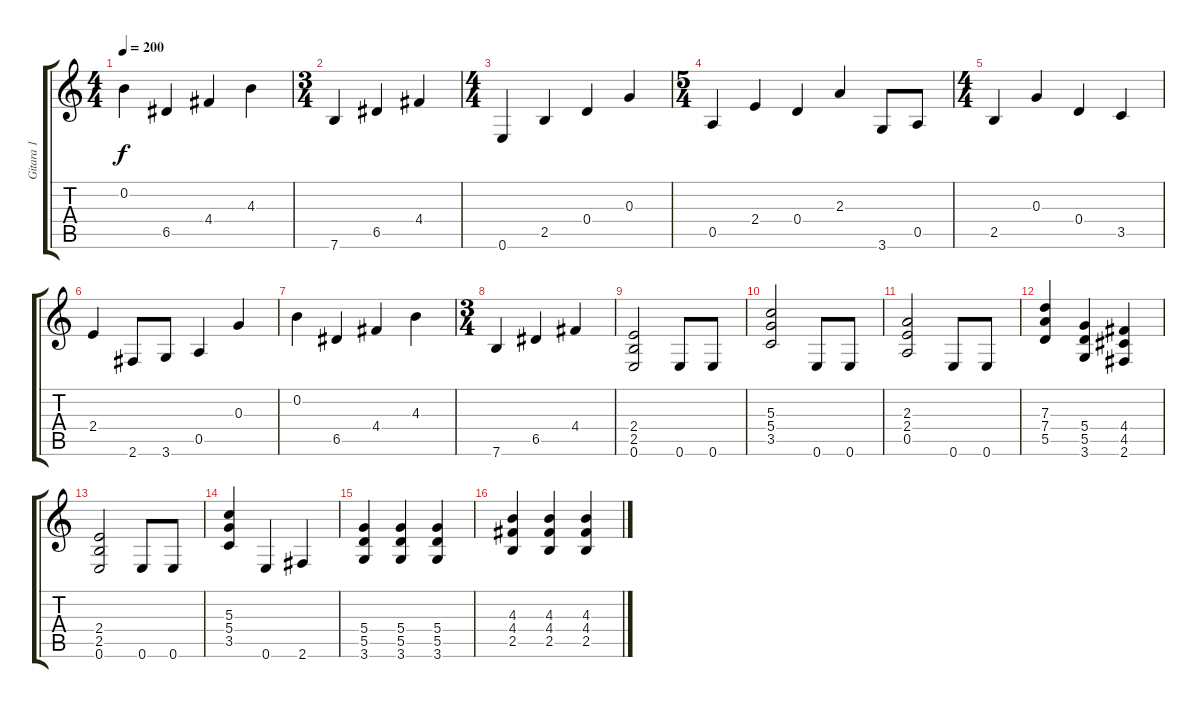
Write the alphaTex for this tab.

\track ("Gitara 1" "Gitara 1") {instrument distortionguitar}
\staff {score tabs}
\tuning (E4 B3 G3 D3 A2 E2) {hide}
\ts (4 4)
\tempo 200
\clef g2
\ks c
0.2.4{dy f} 6.5.4 4.4.4 4.3.4 |
\ts (3 4)
7.6.4 6.5.4 4.4.4 |
\ts (4 4)
0.6.4{instrument electricguitarclean} 2.5.4 0.4.4 0.3.4 |
\ts (5 4)
0.5.4 2.4.4 0.4.4 2.3.4 3.6.8 0.5.8 |
\ts (4 4)
2.5.4 0.3.4 0.4.4 3.5.4 |
2.4.4 2.6.8 3.6.8 0.5.4 0.3.4 |
0.2.4 6.5.4 4.4.4 4.3.4 |
\ts (3 4)
7.6.4 6.5.4 4.4.4 |
(2.4 2.5 0.6).2{instrument distortionguitar} 0.6.8 0.6.8 |
(5.3 5.4 3.5).2 0.6.8 0.6.8 |
(2.3 2.4 0.5).2 0.6.8 0.6.8 |
(7.3 7.4 5.5).4 (5.4 5.5 3.6).4 (4.4 4.5 2.6).4 |
(2.4 2.5 0.6).2 0.6.8 0.6.8 |
(5.3 5.4 3.5).4 0.6.4 2.6.4 |
(5.4 5.5 3.6).4 (5.4 5.5 3.6).4 (5.4 5.5 3.6).4 |
(4.3 4.4 2.5).4 (4.3 4.4 2.5).4 (4.3 4.4 2.5).4
